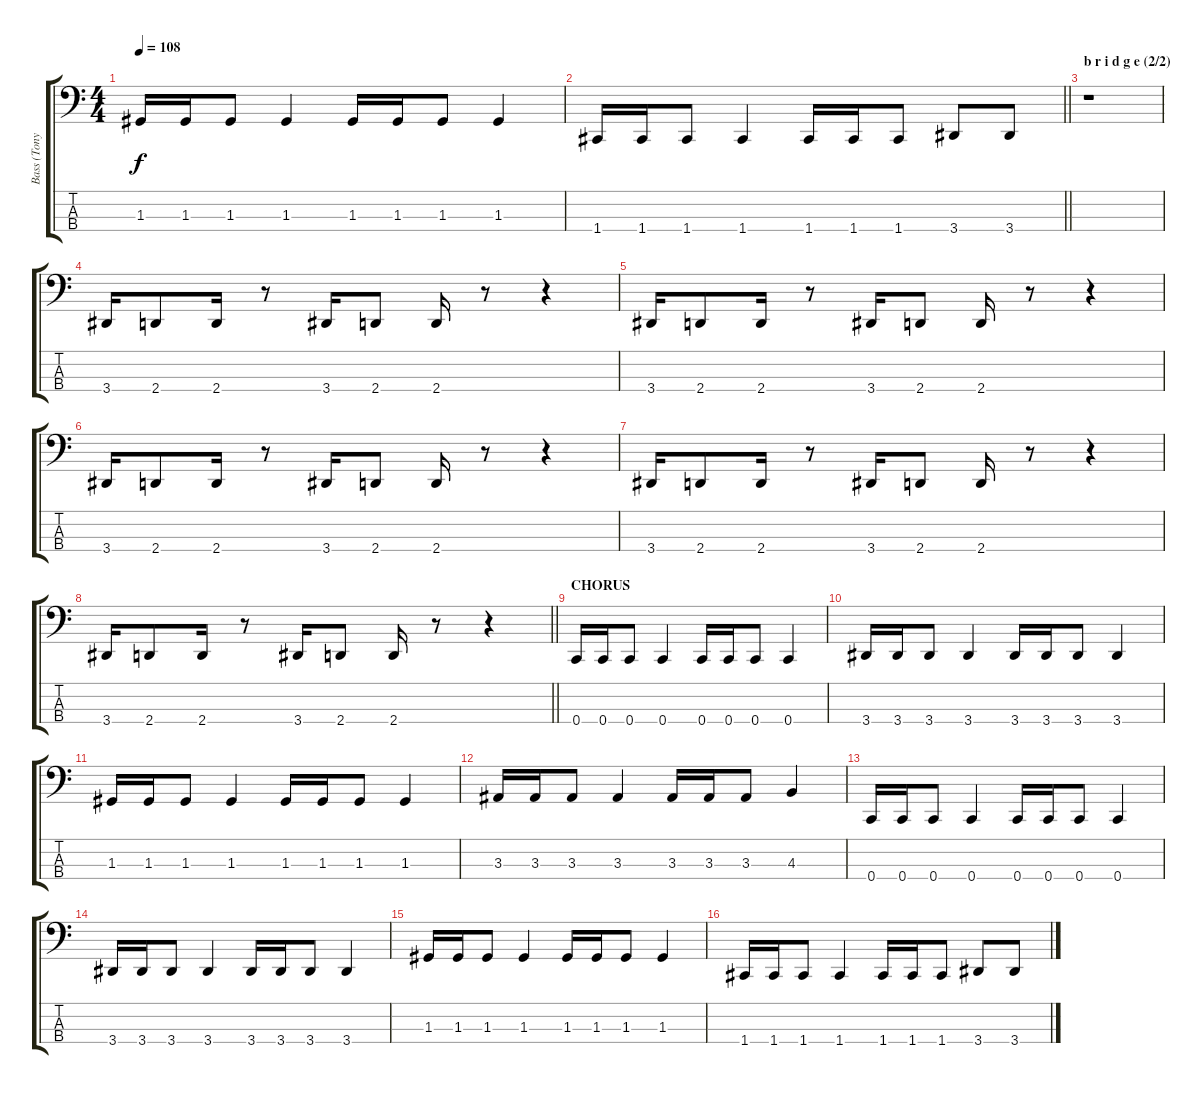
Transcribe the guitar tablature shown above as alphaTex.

\track ("Bass (Tony)" "Bass (Tony") {instrument acousticguitarnylon}
\staff {score tabs}
\tuning (F2 C2 G1 C1) {hide}
\ts (4 4)
\tempo 108
\clef f4
\ks c
1.3.16{dy f} 1.3.16 1.3.8 1.3.4 1.3.16 1.3.16 1.3.8 1.3.4 |
\barLineRight lightlight
1.4.16 1.4.16 1.4.8 1.4.4 1.4.16 1.4.16 1.4.8 3.4.8 3.4.8 |
\section ("" "b r i d g e (2/2)")
r.1 |
3.4.16 2.4.8 2.4.16 r.8 3.4.16 2.4.8 2.4.16 r.8 r.4 |
3.4.16 2.4.8 2.4.16 r.8 3.4.16 2.4.8 2.4.16 r.8 r.4 |
3.4.16 2.4.8 2.4.16 r.8 3.4.16 2.4.8 2.4.16 r.8 r.4 |
3.4.16 2.4.8 2.4.16 r.8 3.4.16 2.4.8 2.4.16 r.8 r.4 |
\barLineRight lightlight
3.4.16 2.4.8 2.4.16 r.8 3.4.16 2.4.8 2.4.16 r.8 r.4 |
\section ("" "CHORUS")
0.4.16 0.4.16 0.4.8 0.4.4 0.4.16 0.4.16 0.4.8 0.4.4 |
3.4.16 3.4.16 3.4.8 3.4.4 3.4.16 3.4.16 3.4.8 3.4.4 |
1.3.16 1.3.16 1.3.8 1.3.4 1.3.16 1.3.16 1.3.8 1.3.4 |
3.3.16 3.3.16 3.3.8 3.3.4 3.3.16 3.3.16 3.3.8 4.3.4 |
0.4.16 0.4.16 0.4.8 0.4.4 0.4.16 0.4.16 0.4.8 0.4.4 |
3.4.16 3.4.16 3.4.8 3.4.4 3.4.16 3.4.16 3.4.8 3.4.4 |
1.3.16 1.3.16 1.3.8 1.3.4 1.3.16 1.3.16 1.3.8 1.3.4 |
1.4.16 1.4.16 1.4.8 1.4.4 1.4.16 1.4.16 1.4.8 3.4.8 3.4.8
